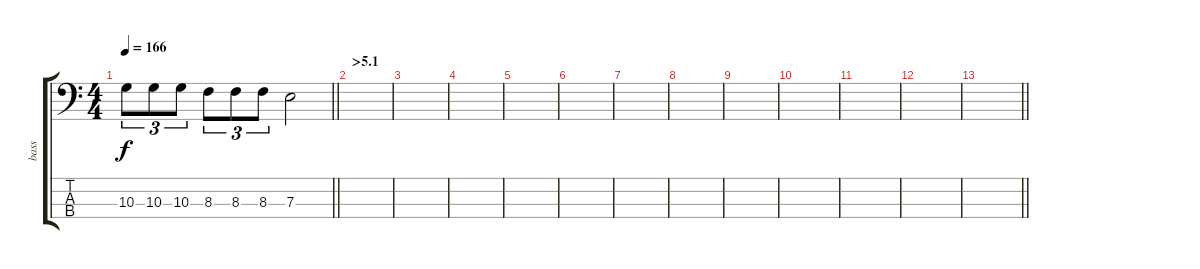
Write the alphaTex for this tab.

\track ("bass" "bass") {instrument fretlessbass}
\staff {score tabs}
\tuning (G2 D2 A1 E1) {hide}
\ts (4 4)
\tempo 166
\clef f4
\barLineRight lightlight
\ks c
10.3.8{tu (3 2) dy f} 10.3.8{tu (3 2)} 10.3.8{tu (3 2)} 8.3.8{tu (3 2)} 8.3.8{tu (3 2)} 8.3.8{tu (3 2)} 7.3.2 |
\section ("" ">5.1")
|
|
|
|
|
|
|
|
|
|
|
\barLineRight lightlight
